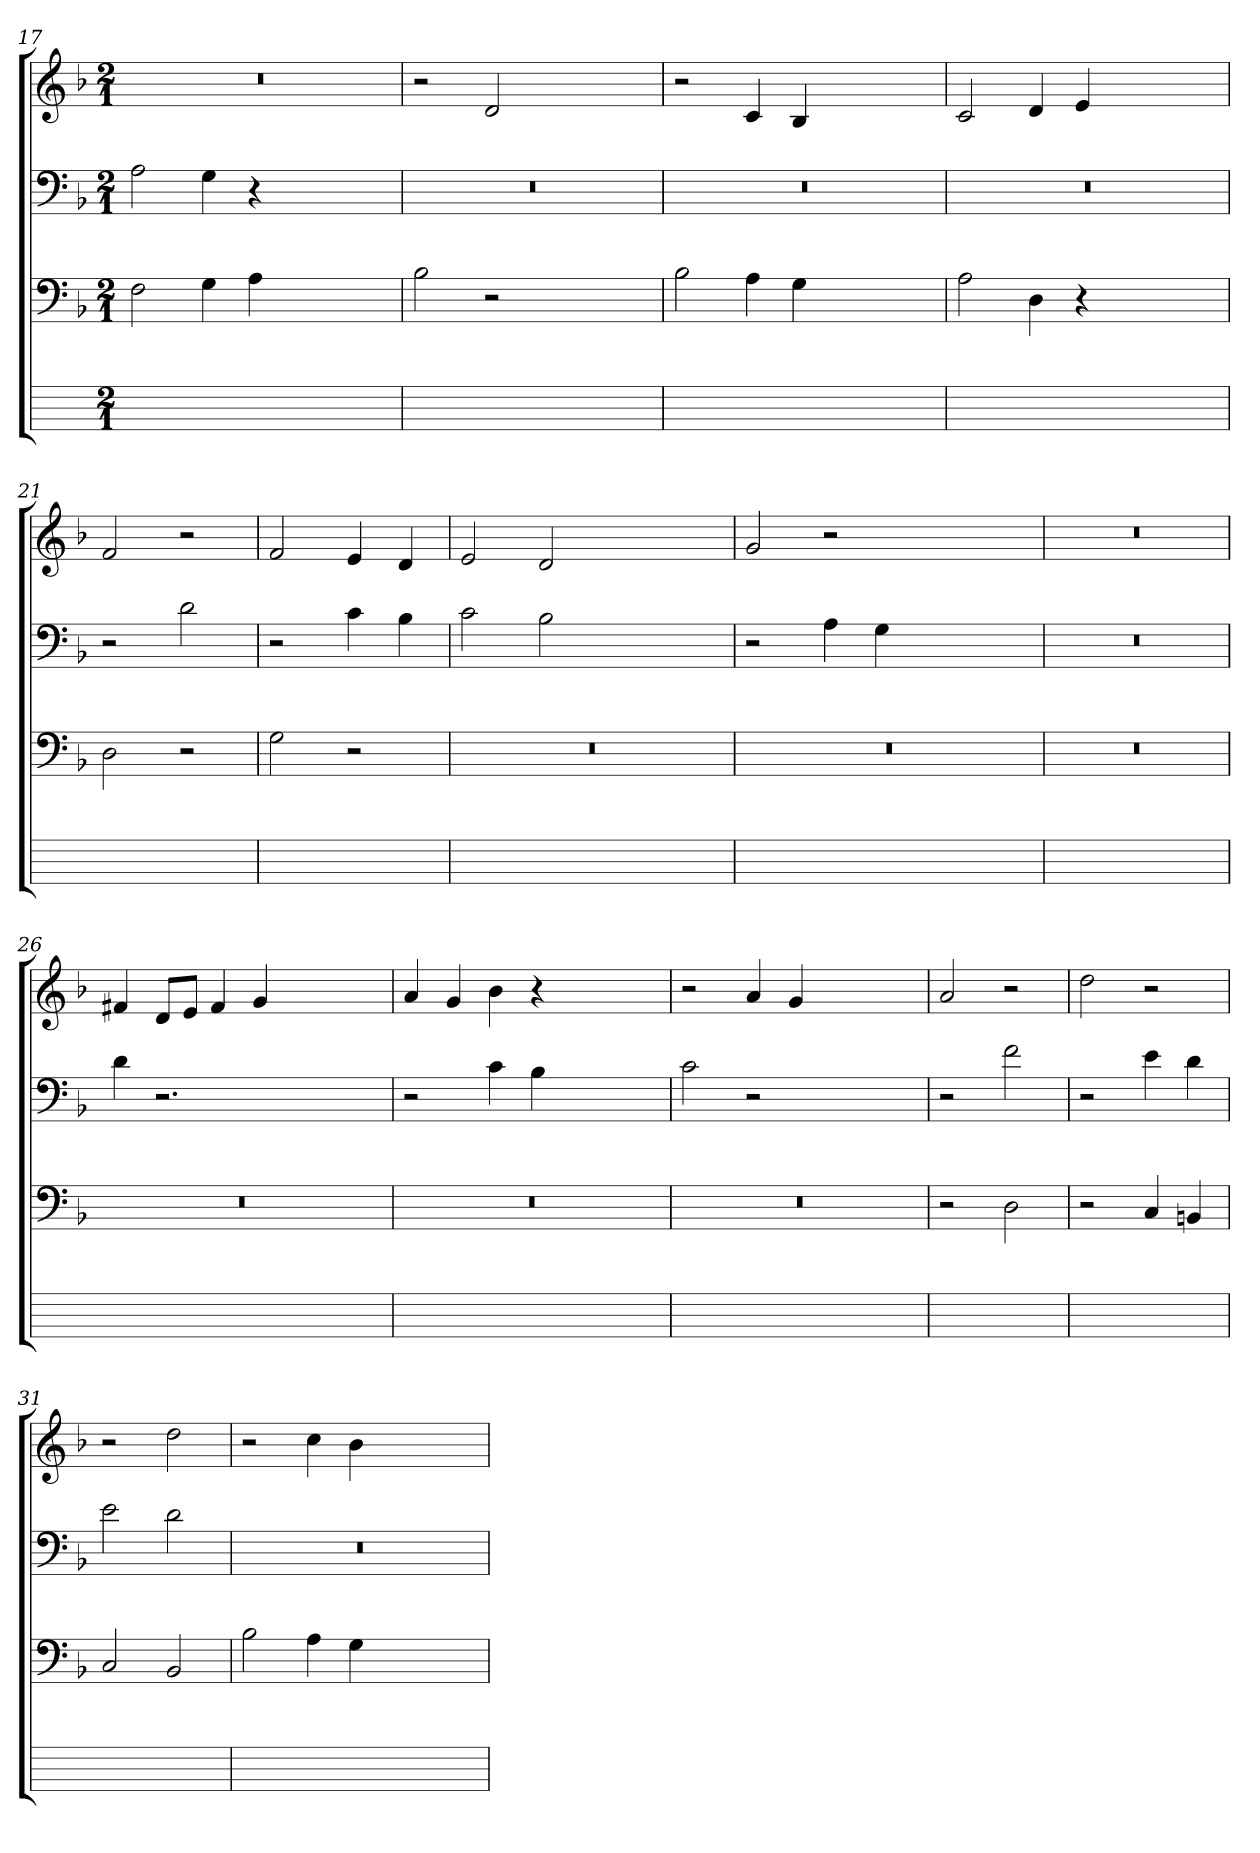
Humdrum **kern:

**kern	**kern	**kern	**kern
*part4	*part3	*part2	*part1
*staff4	*staff3	*staff2	*staff1
*	*clefF4	*clefF4	*clefG2
*	*k[b-]	*k[b-]	*k[b-]
*	*F:	*F:	*F:
*M2/1	*M2/1	*M2/1	*M2/1
=17	=17	=17	=17
0ryy	2F	2A	0r
.	4G	4G	.
.	4A	4r	.
.	1ryy	1ryy	.
=18	=18	=18	=18
0ryy	2B-	0r	2r
.	2r	.	2d
.	1ryy	.	1ryy
=19	=19	=19	=19
0ryy	2B-i	0r	2r
.	4A	.	4c
.	4G	.	4B-
.	1ryy	.	1ryy
=20	=20	=20	=20
0ryy	2A	0r	2c
.	4D	.	4d
.	4r	.	4e
.	1ryy	.	1ryy
=21	=21	=21	=21
1ryy	2D	2r	2f
.	2r	2d	2r
=22	=22	=22	=22
1ryy	2Gj	2r	2fi
.	2r	4c	4e
.	.	4B-	4d
=23	=23	=23	=23
0ryy	0r	2c	2e
.	.	2B-	2d
.	.	1ryy	1ryy
=24	=24	=24	=24
0ryy	0r	2r	2g
.	.	4A	2r
.	.	4G	.
.	.	1ryy	1ryy
=25	=25	=25	=25
0ryy	0r	0r	0r
=26	=26	=26	=26
0ryy	0r	4d	4f#XZ
.	.	2.r	8dVL
.	.	.	8eVJ
.	.	.	4f#j
.	.	.	4gi
.	.	1ryy	1ryy
=27	=27	=27	=27
0ryy	0r	2r	4ai
.	.	.	4gV
.	.	4c	4b-i
.	.	4B-	4r
.	.	1ryy	1ryy
=28	=28	=28	=28
0ryy	0r	2c	2r
.	.	2r	4a
.	.	.	4g
.	.	1ryy	1ryy
=29	=29	=29	=29
1ryy	2r	2r	2a
.	2D	2fi	2r
=30	=30	=30	=30
1ryy	2r	2r	2dd
.	4C	4e	2r
.	4BBnZ	4d	.
=31	=31	=31	=31
1ryy	2C	2e	2r
.	2BB-	2d	2dd
=32	=32	=32	=32
0ryy	2B-	0r	2r
.	4Aj	.	4cc
.	4Gj	.	4b-
.	1ryy	.	1ryy
=	=	=	=
*-	*-	*-	*-
